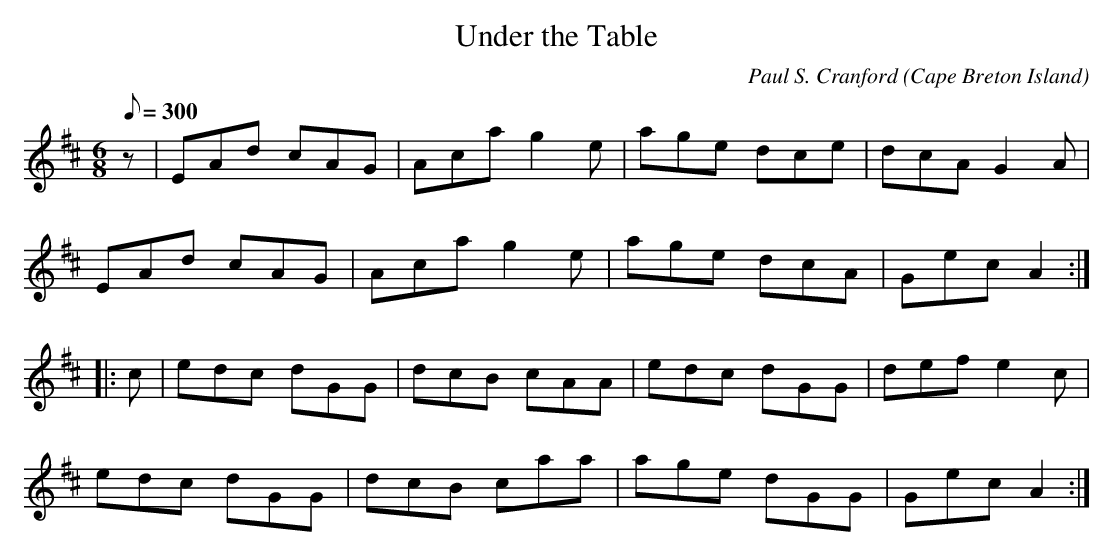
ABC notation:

X:1
T:Under the Table
C:Paul S. Cranford
O:Cape Breton Island
L:1/8
Q:300
M:6/8
K:Amix
z|EAd cAG|Aca g2 e|age dce|dcA G2 A|
EAd cAG|Aca g2 e|age dcA|Gec A2:|
|:c|edc dGG|dcB cAA|edc dGG|def e2 c|
edc dGG|dcB caa|age dGG|Gec A2:|
